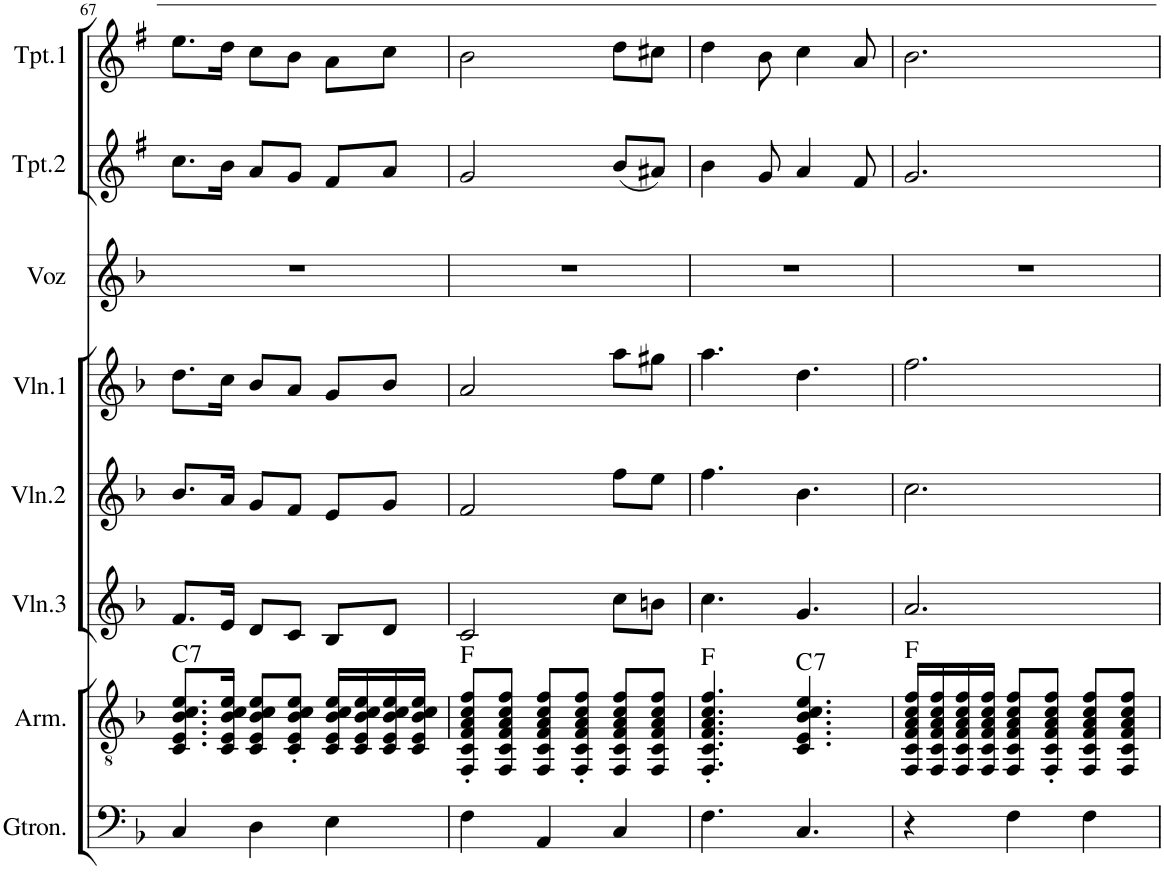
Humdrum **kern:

**kern	**kern	**harte	**kern	**kern	**kern	**kern	**kern	**kern
*part8	*part7	*part7	*part6	*part5	*part4	*part3	*part2	*part1
*staff8	*staff7	*	*staff6	*staff5	*staff4	*staff3	*staff2	*staff1
*I"Guitarrón	*I"Armonia	*	*I"Violin 3	*I"Violin 2	*I"Violin 1	*I"Voz	*I"Trompeta 2	*I"Trompeta 1
*	*I'Arm.	*	*I'Vln.3	*I'Vln.2	*I'Vln.1	*I'Voz	*I'Tpt.2	*I'Tpt.1
!!LO:PB:g=z
*clefF4	*clefGv2	*	*clefG2	*clefG2	*clefG2	*clefG2	*clefG2	*clefG2
*Trd7c12	*	*	*	*	*	*	*Trd1c2	*Trd1c2
*k[b-]	*k[b-]	*	*k[b-]	*k[b-]	*k[b-]	*k[b-]	*k[f#]	*k[f#]
*M3/4	*M3/4	*	*M3/4	*M3/4	*M3/4	*M3/4	*M3/4	*M3/4
=67	=67	=67	=67	=67	=67	=67	=67	=67
!	!	!LO:H:kt=7	!	!	!	!	!	!
4C/	8.C/ 8.E/ 8.B-/ 8.c/ 8.e/L	C:7	8.f/L	8.b-/L	8.dd\L	2.r	8.cc\L	8.ee\L
.	16C/ 16E/ 16B-/ 16c/ 16e/Jk	.	16e/Jk	16a/Jk	16cc\Jk	.	16b\Jk	16dd\Jk
4D\	8C/ 8E/ 8B-/ 8c/ 8e/L	.	8d/L	8g/L	8b-/L	.	8a/L	8cc\L
.	8C/' 8E/' 8B-/' 8c/' 8e/'J	.	8c/J	8f/J	8a/J	.	8g/J	8b\J
4E\	16C/ 16E/ 16B-/ 16c/ 16e/LL	.	8B-/L	8e/L	8g/L	.	8f#/L	8a\L
.	16C/ 16E/ 16B-/ 16c/ 16e/	.	.	.	.	.	.	.
.	16C/ 16E/ 16B-/ 16c/ 16e/	.	8d/J	8g/J	8b-/J	.	8a/J	8cc\J
.	16C/ 16E/ 16B-/ 16c/ 16e/JJ	.	.	.	.	.	.	.
=68	=68	=68	=68	=68	=68	=68	=68	=68
4F\	8FF/' 8C/' 8F/' 8A/' 8c/' 8f/'L	F:maj	2c/	2f/	2a/	2.r	2g/	2b\
.	8FF/ 8C/ 8F/ 8A/ 8c/ 8f/J	.	.	.	.	.	.	.
4AA/	8FF/ 8C/ 8F/ 8A/ 8c/ 8f/L	.	.	.	.	.	.	.
.	8FF/' 8C/' 8F/' 8A/' 8c/' 8f/'J	.	.	.	.	.	.	.
4C/	8FF/ 8C/ 8F/ 8A/ 8c/ 8f/L	.	8cc\L	8ff\L	8aa\L	.	(8b/L	8dd\L
.	8FF/ 8C/ 8F/ 8A/ 8c/ 8f/J	.	8bn\J	8ee\J	8gg#X\J	.	8a#X/J)	8cc#X\J
=69	=69	=69	=69	=69	=69	=69	=69	=69
4.F\	4.FF/' 4.C/' 4.F/' 4.A/' 4.c/' 4.f/'	F:maj	4.cc\	4.ff\	4.aa\	2.r	4b\	4dd\
.	.	.	.	.	.	.	8g/	8b\
!	!	!LO:H:kt=7	!	!	!	!	!	!
4.C/	4.C/ 4.E/ 4.B-/ 4.c/ 4.e/	C:7	4.g/	4.b-\	4.dd\	.	4a/	4cc\
.	.	.	.	.	.	.	8f#/	8a/
=70	=70	=70	=70	=70	=70	=70	=70	=70
4r	16FF/ 16C/ 16F/ 16A/ 16c/ 16f/LL	F:maj	2.a/	2.cc\	2.ff\	2.r	2.g/	2.b\
.	16FF/ 16C/ 16F/ 16A/ 16c/ 16f/	.	.	.	.	.	.	.
.	16FF/ 16C/ 16F/ 16A/ 16c/ 16f/	.	.	.	.	.	.	.
.	16FF/ 16C/ 16F/ 16A/ 16c/ 16f/JJ	.	.	.	.	.	.	.
4F\	8FF/ 8C/ 8F/ 8A/ 8c/ 8f/L	.	.	.	.	.	.	.
.	8FF/' 8C/' 8F/' 8A/' 8c/' 8f/'J	.	.	.	.	.	.	.
4F\	8FF/ 8C/ 8F/ 8A/ 8c/ 8f/L	.	.	.	.	.	.	.
.	8FF/ 8C/ 8F/ 8A/ 8c/ 8f/J	.	.	.	.	.	.	.
=	=	=	=	=	=	=	=	=
*-	*-	*-	*-	*-	*-	*-	*-	*-
